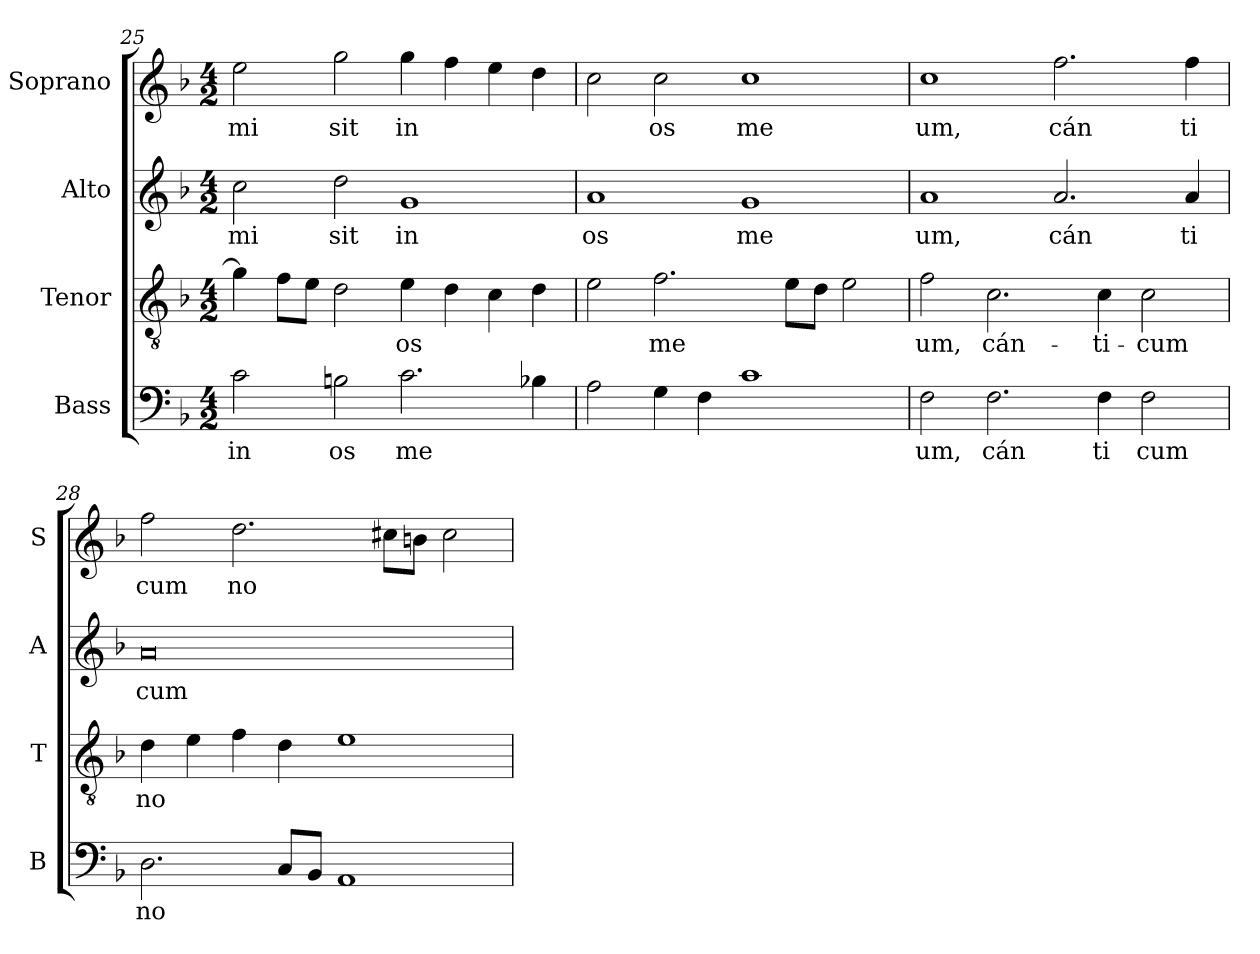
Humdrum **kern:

**kern	**text	**kern	**text	**kern	**text	**kern	**text
*part4	*part4	*part3	*part3	*part2	*part2	*part1	*part1
*staff4	*staff4	*staff3	*staff3	*staff2	*staff2	*staff1	*staff1
*I"Bass	*	*I"Tenor	*	*I"Alto	*	*I"Soprano	*
*I'B	*	*I'T	*	*I'A	*	*I'S	*
*clefF4	*	*clefGv2	*	*clefG2	*	*clefG2	*
*k[b-]	*	*k[b-]	*	*k[b-]	*	*k[b-]	*
*F:	*	*F:	*	*F:	*	*F:	*
*M4/2	*	*M4/2	*	*M4/2	*	*M4/2	*
=25	=25	=25	=25	=25	=25	=25	=25
!	!LO:LY:b:cj	!	!LO:LY:b:cj	!	!LO:LY:b:cj	!	!LO:LY:b:cj
2c\	in	4g\]	.	2cc\	mi	2ee\	mi
!	!	!	!LO:LY:b:cj	!	!	!	!
.	.	8f\L	.	.	.	.	.
!	!	!	!LO:LY:b:cj	!	!	!	!
.	.	8e\J	.	.	.	.	.
!	!LO:LY:b:cj	!	!LO:LY:b:cj	!	!LO:LY:b:cj	!	!LO:LY:b:cj
2Bn\	os	2d\	.	2dd\	sit	2gg\	sit
!	!LO:LY:b:cj	!	!LO:LY:b:cj	!	!LO:LY:b:cj	!	!LO:LY:b:cj
2.c\	me	4e\	os	1g	in	4gg\	in
!	!	!	!LO:LY:b:cj	!	!	!	!LO:LY:b:cj
.	.	4d\	.	.	.	4ff\	.
!	!	!	!LO:LY:b:cj	!	!	!	!LO:LY:b:cj
.	.	4c\	.	.	.	4ee\	.
!	!LO:LY:b:cj	!	!LO:LY:b:cj	!	!	!	!LO:LY:b:cj
4B-\	.	4d\	.	.	.	4dd\	.
=26	=26	=26	=26	=26	=26	=26	=26
!	!LO:LY:b:cj	!	!LO:LY:b:cj	!	!LO:LY:b:cj	!	!LO:LY:b:cj
2A\	.	2e\	.	1a	os	2cc\	.
!	!LO:LY:b:cj	!	!LO:LY:b:cj	!	!	!	!LO:LY:b:cj
4G\	.	2.f\	me-	.	.	2cc\	os
!	!LO:LY:b:cj	!	!	!	!	!	!
4F\	.	.	.	.	.	.	.
!	!LO:LY:b:cj	!	!	!	!LO:LY:b:cj	!	!LO:LY:b:cj
1c	.	.	.	1g	me	1cc	me
!	!	!	!LO:LY:b:cj	!	!	!	!
.	.	8e\L	--	.	.	.	.
!	!	!	!LO:LY:b:cj	!	!	!	!
.	.	8d\J	--	.	.	.	.
!	!	!	!LO:LY:b:cj	!	!	!	!
.	.	2e\	--	.	.	.	.
!!LO:PB:g=z
=27	=27	=27	=27	=27	=27	=27	=27
!	!LO:LY:b:cj	!	!LO:LY:b:cj	!	!LO:LY:b:cj	!	!LO:LY:b:cj
2F\	um,	2f\	-um,	1a	um,	1cc	um,
!	!LO:LY:b:cj	!	!LO:LY:b:cj	!	!	!	!
2.F\	cán	2.c\	cán-	.	.	.	.
!	!	!	!	!	!LO:LY:b:cj	!	!LO:LY:b:cj
.	.	.	.	2.a/	cán	2.ff\	cán
!	!LO:LY:b:cj	!	!LO:LY:b:cj	!	!	!	!
4F\	ti	4c\	-ti-	.	.	.	.
!	!LO:LY:b:cj	!	!LO:LY:b:cj	!	!	!	!
2F\	cum	2c\	-cum	.	.	.	.
!	!	!	!	!	!LO:LY:b:cj	!	!LO:LY:b:cj
.	.	.	.	4a/	ti	4ff\	ti
=28	=28	=28	=28	=28	=28	=28	=28
!	!LO:LY:b:cj	!	!LO:LY:b:cj	!	!LO:LY:b:cj	!	!LO:LY:b:cj
2.D\	no	4d\	no-	0a	cum	2ff\	cum
!	!	!	!LO:LY:b:cj	!	!	!	!
.	.	4e\	--	.	.	.	.
!	!	!	!LO:LY:b:cj	!	!	!	!LO:LY:b:cj
.	.	4f\	--	.	.	2.dd\	no
!	!LO:LY:b:cj	!	!LO:LY:b:cj	!	!	!	!
8C/L	.	4d\	--	.	.	.	.
!	!LO:LY:b:cj	!	!	!	!	!	!
8BB-/J	.	.	.	.	.	.	.
!	!LO:LY:b:cj	!	!LO:LY:b:cj	!	!	!	!
1AA	.	1e	--	.	.	.	.
!	!	!	!	!	!	!	!LO:LY:b:cj
.	.	.	.	.	.	8cc#\L	.
!	!	!	!	!	!	!	!LO:LY:b:cj
.	.	.	.	.	.	8b\J	.
!	!	!	!	!	!	!	!LO:LY:b:cj
.	.	.	.	.	.	2cc#\	.
=	=	=	=	=	=	=	=
*-	*-	*-	*-	*-	*-	*-	*-
